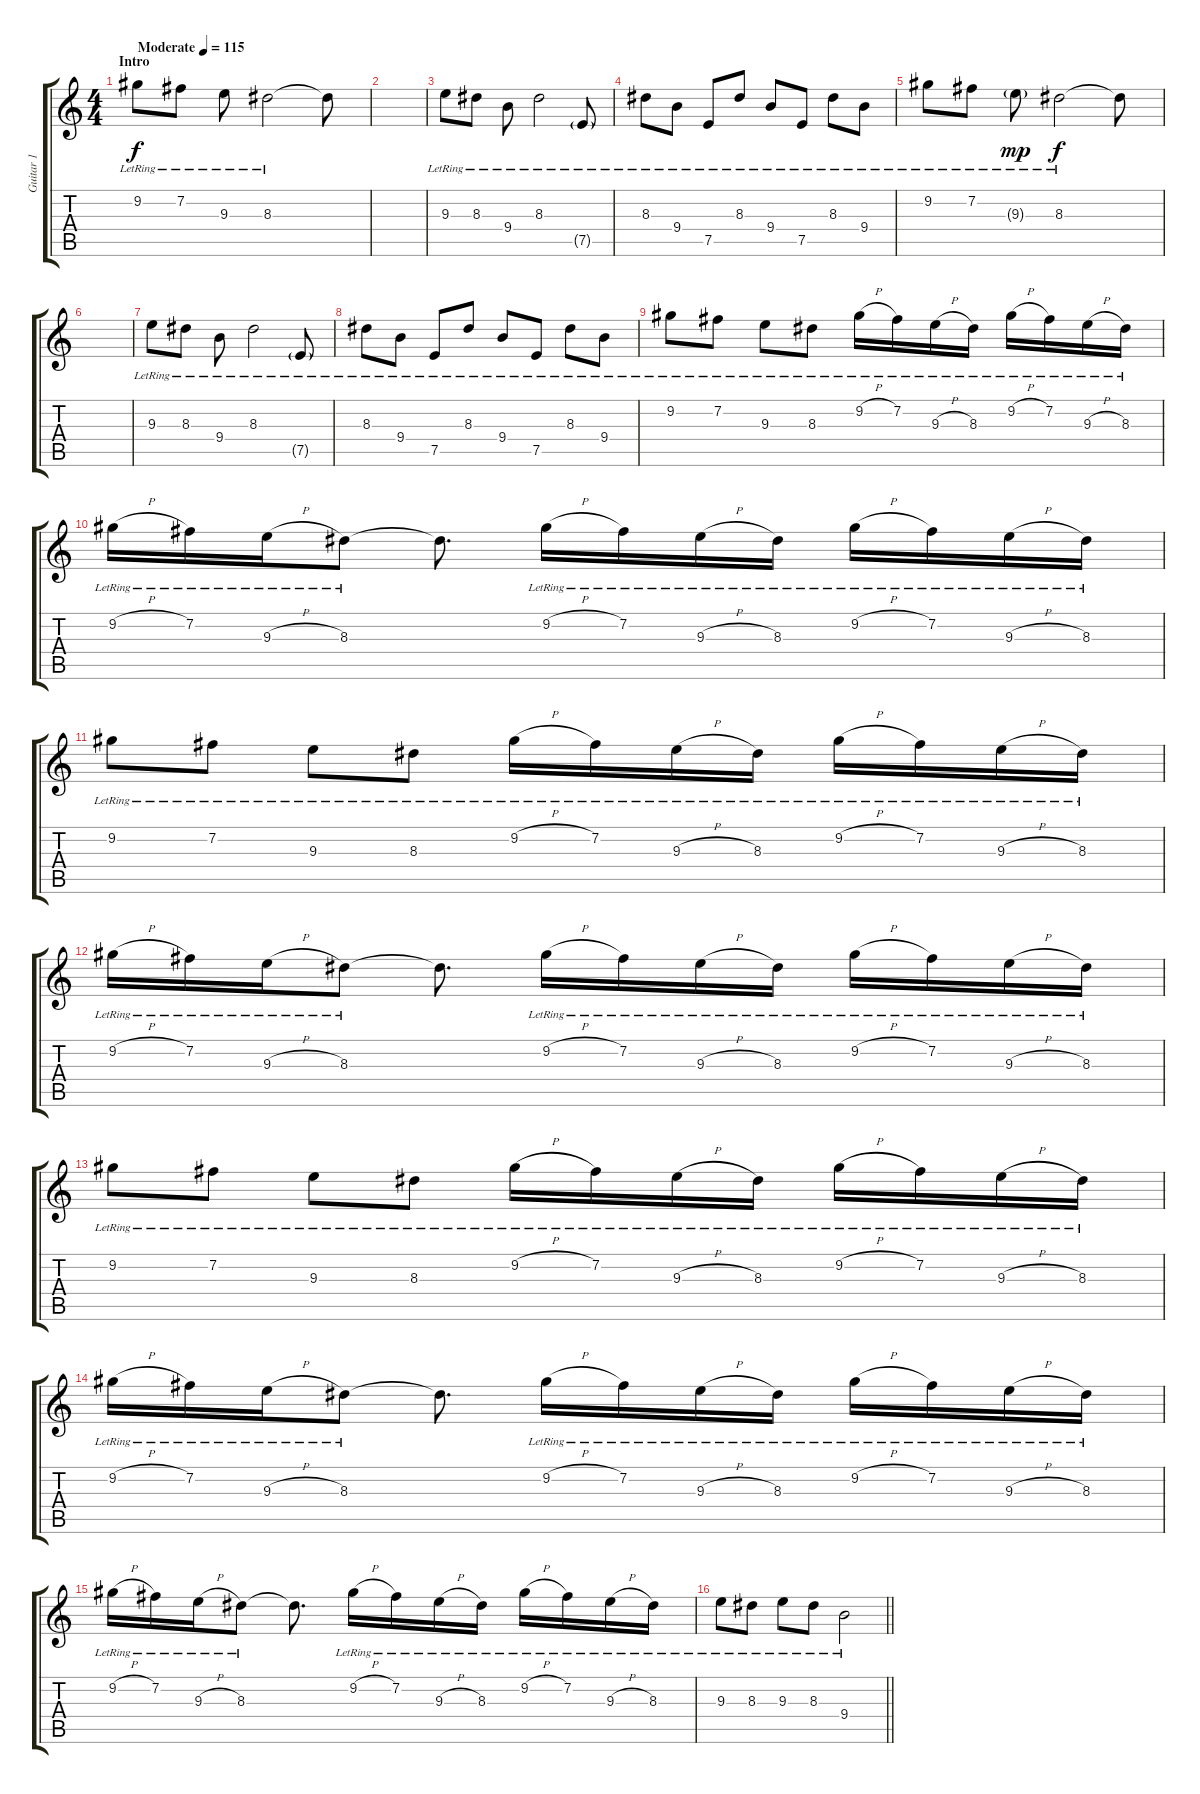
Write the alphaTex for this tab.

\track ("Guitar 1" "Guitar 1") {instrument electricguitarclean}
\staff {score tabs}
\tuning (E4 B3 G3 D3 A2 E2) {hide}
\ts (4 4)
\section ("" "Intro")
\tempo (115 "Moderate")
\clef g2
\ks c
9.2{lr}.8{dy f instrument electricguitarclean} 7.2{lr}.8 9.3{lr}.8 8.3{lr}.2 8.3{t}.8 |
|
9.3{lr}.8 8.3{lr}.8 9.4{lr}.8 8.3{lr}.2 7.5{g lr}.8 |
8.3{lr}.8 9.4{lr}.8 7.5{lr}.8 8.3{lr}.8 9.4{lr}.8 7.5{lr}.8 8.3{lr}.8 9.4{lr}.8 |
9.2{lr}.8 7.2{lr}.8 9.3{g lr}.8{dy mp} 8.3{lr}.2{dy f} 8.3{t}.8 |
|
9.3{lr}.8 8.3{lr}.8 9.4{lr}.8 8.3{lr}.2 7.5{g lr}.8 |
8.3{lr}.8 9.4{lr}.8 7.5{lr}.8 8.3{lr}.8 9.4{lr}.8 7.5{lr}.8 8.3{lr}.8 9.4{lr}.8 |
9.2{lr}.8 7.2{lr}.8 9.3{lr}.8 8.3{lr}.8 9.2{h lr}.16 7.2{lr}.16 9.3{h lr}.16 8.3{lr}.16 9.2{h lr}.16 7.2{lr}.16 9.3{h lr}.16 8.3{lr}.16 |
9.2{h lr}.16 7.2{lr}.16 9.3{h lr}.16 8.3{lr}.8 8.3{t}.8{d} 9.2{h lr}.16 7.2{lr}.16 9.3{h lr}.16 8.3{lr}.16 9.2{h lr}.16 7.2{lr}.16 9.3{h lr}.16 8.3{lr}.16 |
9.2{lr}.8 7.2{lr}.8 9.3{lr}.8 8.3{lr}.8 9.2{h lr}.16 7.2{lr}.16 9.3{h lr}.16 8.3{lr}.16 9.2{h lr}.16 7.2{lr}.16 9.3{h lr}.16 8.3{lr}.16 |
9.2{h lr}.16 7.2{lr}.16 9.3{h lr}.16 8.3{lr}.8 8.3{t}.8{d} 9.2{h lr}.16 7.2{lr}.16 9.3{h lr}.16 8.3{lr}.16 9.2{h lr}.16 7.2{lr}.16 9.3{h lr}.16 8.3{lr}.16 |
9.2{lr}.8 7.2{lr}.8 9.3{lr}.8 8.3{lr}.8 9.2{h lr}.16 7.2{lr}.16 9.3{h lr}.16 8.3{lr}.16 9.2{h lr}.16 7.2{lr}.16 9.3{h lr}.16 8.3{lr}.16 |
9.2{h lr}.16 7.2{lr}.16 9.3{h lr}.16 8.3{lr}.8 8.3{t}.8{d} 9.2{h lr}.16 7.2{lr}.16 9.3{h lr}.16 8.3{lr}.16 9.2{h lr}.16 7.2{lr}.16 9.3{h lr}.16 8.3{lr}.16 |
9.2{h lr}.16 7.2{lr}.16 9.3{h lr}.16 8.3{lr}.8 8.3{t}.8{d} 9.2{h lr}.16 7.2{lr}.16 9.3{h lr}.16 8.3{lr}.16 9.2{h lr}.16 7.2{lr}.16 9.3{h lr}.16 8.3{lr}.16 |
\barLineRight lightlight
9.3{lr}.8 8.3{lr}.8 9.3{lr}.8 8.3{lr}.8 9.4{lr}.2
